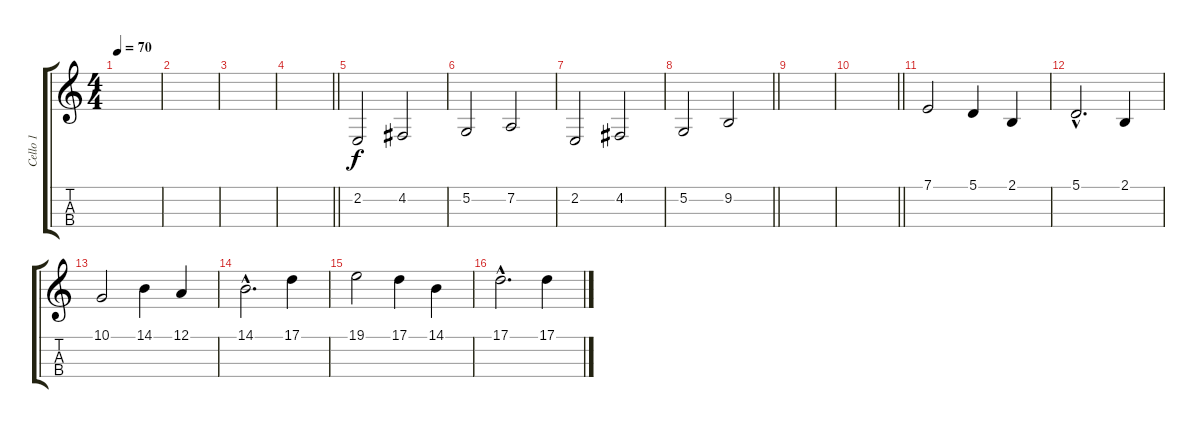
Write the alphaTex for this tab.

\track ("Cello 1" "Cello 1") {instrument cello}
\staff {score tabs}
\tuning (A3 D3 G2 C2) {hide}
\ts (4 4)
\tempo 70
\clef g2
\ks c
|
|
|
\barLineRight lightlight
|
2.2.2 4.2.2 |
5.2.2 7.2.2 |
2.2.2 4.2.2 |
\barLineRight lightlight
5.2.2 9.2.2 |
|
\barLineRight lightlight
|
\section ("" "")
7.1.2 5.1.4 2.1.4 |
5.1{hac}.2{d} 2.1.4 |
10.1.2 14.1.4 12.1.4 |
14.1{hac}.2{d} 17.1.4 |
19.1.2 17.1.4 14.1.4 |
17.1{hac}.2{d} 17.1.4
